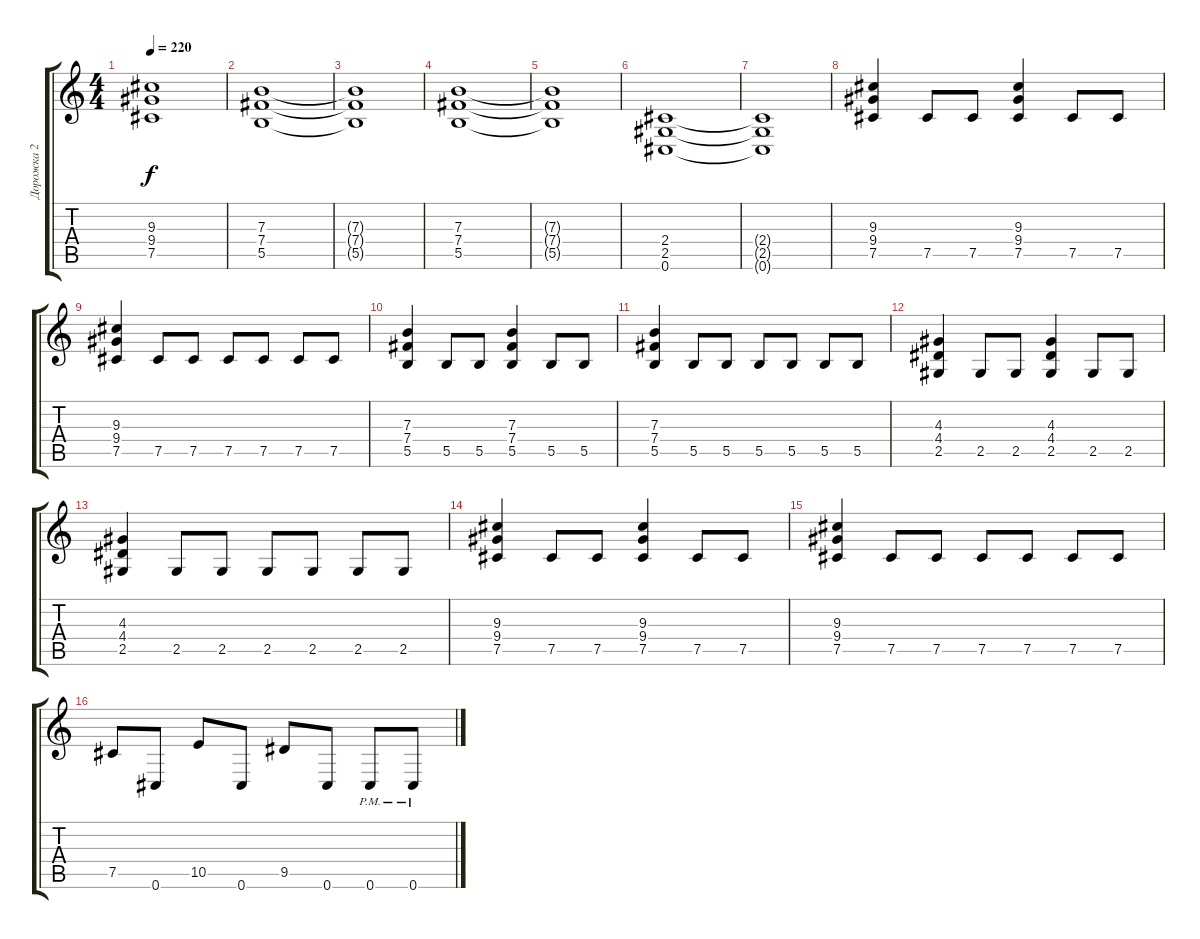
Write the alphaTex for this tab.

\track ("Дорожка 2" "Дорожка 2") {instrument overdrivenguitar}
\staff {score tabs}
\tuning (Db4 Ab3 E3 B2 Gb2 Db2) {hide}
\ts (4 4)
\tempo 220
\clef g2
\ks c
(9.3{t} 9.4{t} 7.5{t}).1{dy f} |
(7.3 7.4 5.5).1 |
(7.3{t} 7.4{t} 5.5{t}).1 |
(7.3 7.4 5.5).1 |
(7.3{t} 7.4{t} 5.5{t}).1 |
(2.4 2.5 0.6).1 |
(2.4{t} 2.5{t} 0.6{t}).1 |
(9.3 9.4 7.5).4 7.5.8 7.5.8 (9.3 9.4 7.5).4 7.5.8 7.5.8 |
(9.3 9.4 7.5).4 7.5.8 7.5.8 7.5.8 7.5.8 7.5.8 7.5.8 |
(7.3 7.4 5.5).4 5.5.8 5.5.8 (7.3 7.4 5.5).4 5.5.8 5.5.8 |
(7.3 7.4 5.5).4 5.5.8 5.5.8 5.5.8 5.5.8 5.5.8 5.5.8 |
(4.3 4.4 2.5).4 2.5.8 2.5.8 (4.3 4.4 2.5).4 2.5.8 2.5.8 |
(4.3 4.4 2.5).4 2.5.8 2.5.8 2.5.8 2.5.8 2.5.8 2.5.8 |
(9.3 9.4 7.5).4 7.5.8 7.5.8 (9.3 9.4 7.5).4 7.5.8 7.5.8 |
(9.3 9.4 7.5).4 7.5.8 7.5.8 7.5.8 7.5.8 7.5.8 7.5.8 |
7.5.8 0.6.8 10.5.8 0.6.8 9.5.8 0.6.8 0.6{pm}.8 0.6{pm}.8
